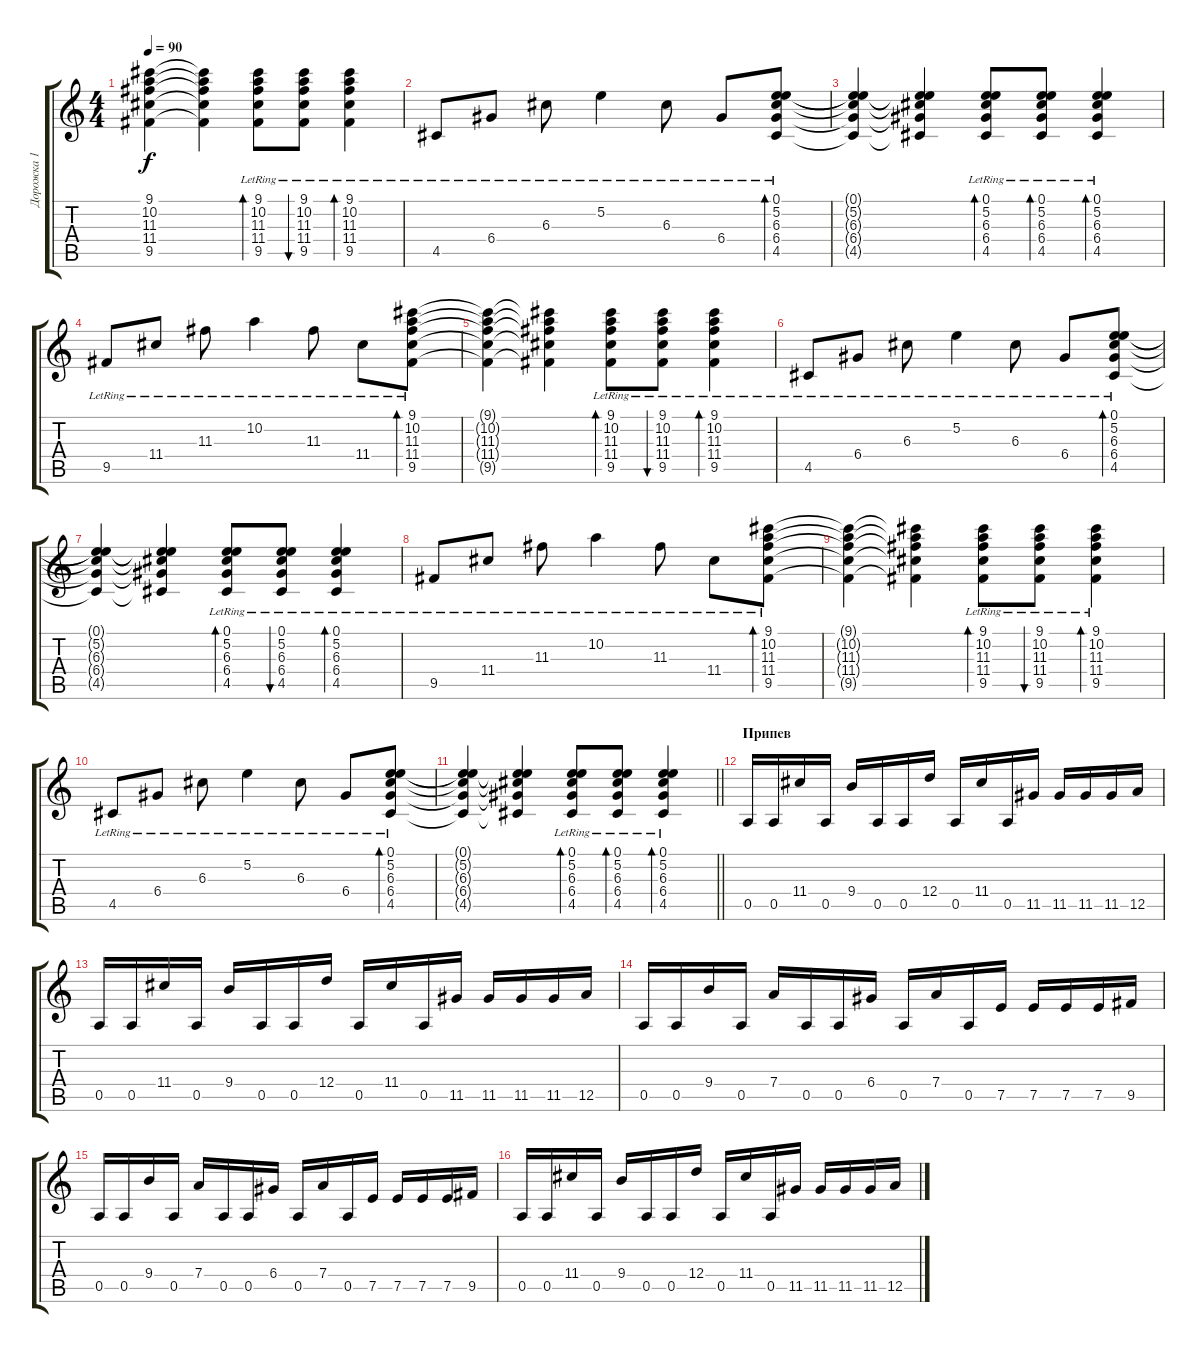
\track ("Дорожка 1" "Дорожка 1") {instrument acousticguitarsteel}
\staff {score tabs}
\tuning (E4 B3 G3 D3 A2 D2) {hide}
\ts (4 4)
\tempo 90
\clef g2
\ks c
(9.1{t} 10.2{t} 11.3{t} 11.4{t} 9.5{t}).4{dy f} (9.1{t} 10.2{t} 11.3{t} 11.4{t} 9.5{t}).4 (9.1{lr} 10.2{lr} 11.3{lr} 11.4{lr} 9.5{lr}).8{bd 120} (9.1{lr} 10.2{lr} 11.3{lr} 11.4{lr} 9.5{lr}).8{bu 120} (9.1{lr} 10.2{lr} 11.3{lr} 11.4{lr} 9.5{lr}).4{bd 120} |
4.5{lr}.8 6.4{lr}.8 6.3{lr}.8 5.2{lr}.4 6.3{lr}.8 6.4{lr}.8 (0.1{lr} 5.2{lr} 6.3{lr} 6.4{lr} 4.5{lr}).8{bd 120} |
(0.1{t} 5.2{t} 6.3{t} 6.4{t} 4.5{t}).4 (0.1{t} 5.2{t} 6.3{t} 6.4{t} 4.5{t}).4 (0.1{lr} 5.2{lr} 6.3{lr} 6.4{lr} 4.5{lr}).8{bd 120} (0.1{lr} 5.2{lr} 6.3{lr} 6.4{lr} 4.5{lr}).8{bd 120} (0.1{lr} 5.2{lr} 6.3{lr} 6.4{lr} 4.5{lr}).4{bd 120} |
9.5{lr}.8 11.4{lr}.8 11.3{lr}.8 10.2{lr}.4 11.3{lr}.8 11.4{lr}.8 (9.1{lr} 10.2{lr} 11.3{lr} 11.4{lr} 9.5{lr}).8{bd 120} |
(9.1{t} 10.2{t} 11.3{t} 11.4{t} 9.5{t}).4 (9.1{t} 10.2{t} 11.3{t} 11.4{t} 9.5{t}).4 (9.1{lr} 10.2{lr} 11.3{lr} 11.4{lr} 9.5{lr}).8{bd 120} (9.1{lr} 10.2{lr} 11.3{lr} 11.4{lr} 9.5{lr}).8{bu 120} (9.1{lr} 10.2{lr} 11.3{lr} 11.4{lr} 9.5{lr}).4{bd 120} |
4.5{lr}.8 6.4{lr}.8 6.3{lr}.8 5.2{lr}.4 6.3{lr}.8 6.4{lr}.8 (0.1{lr} 5.2{lr} 6.3{lr} 6.4{lr} 4.5{lr}).8{bd 120} |
(0.1{t} 5.2{t} 6.3{t} 6.4{t} 4.5{t}).4 (0.1{t} 5.2{t} 6.3{t} 6.4{t} 4.5{t}).4 (0.1{lr} 5.2{lr} 6.3{lr} 6.4{lr} 4.5{lr}).8{bd 120} (0.1{lr} 5.2{lr} 6.3{lr} 6.4{lr} 4.5{lr}).8{bu 120} (0.1{lr} 5.2{lr} 6.3{lr} 6.4{lr} 4.5{lr}).4{bd 120} |
9.5{lr}.8 11.4{lr}.8 11.3{lr}.8 10.2{lr}.4 11.3{lr}.8 11.4{lr}.8 (9.1{lr} 10.2{lr} 11.3{lr} 11.4{lr} 9.5{lr}).8{bd 120} |
(9.1{t} 10.2{t} 11.3{t} 11.4{t} 9.5{t}).4 (9.1{t} 10.2{t} 11.3{t} 11.4{t} 9.5{t}).4 (9.1{lr} 10.2{lr} 11.3{lr} 11.4{lr} 9.5{lr}).8{bd 120} (9.1{lr} 10.2{lr} 11.3{lr} 11.4{lr} 9.5{lr}).8{bu 120} (9.1{lr} 10.2{lr} 11.3{lr} 11.4{lr} 9.5{lr}).4{bd 120} |
4.5{lr}.8 6.4{lr}.8 6.3{lr}.8 5.2{lr}.4 6.3{lr}.8 6.4{lr}.8 (0.1{lr} 5.2{lr} 6.3{lr} 6.4{lr} 4.5{lr}).8{bd 120} |
\barLineRight lightlight
(0.1{t} 5.2{t} 6.3{t} 6.4{t} 4.5{t}).4 (0.1{t} 5.2{t} 6.3{t} 6.4{t} 4.5{t}).4 (0.1{lr} 5.2{lr} 6.3{lr} 6.4{lr} 4.5{lr}).8{bd 120} (0.1{lr} 5.2{lr} 6.3{lr} 6.4{lr} 4.5{lr}).8{bd 120} (0.1{lr} 5.2{lr} 6.3{lr} 6.4{lr} 4.5{lr}).4{bd 120} |
\section ("" "Припев")
0.5.16 0.5.16 11.4.16 0.5.16 9.4.16 0.5.16 0.5.16 12.4.16 0.5.16 11.4.16 0.5.16 11.5.16 11.5.16 11.5.16 11.5.16 12.5.16 |
0.5.16 0.5.16 11.4.16 0.5.16 9.4.16 0.5.16 0.5.16 12.4.16 0.5.16 11.4.16 0.5.16 11.5.16 11.5.16 11.5.16 11.5.16 12.5.16 |
0.5.16 0.5.16 9.4.16 0.5.16 7.4.16 0.5.16 0.5.16 6.4.16 0.5.16 7.4.16 0.5.16 7.5.16 7.5.16 7.5.16 7.5.16 9.5.16 |
0.5.16 0.5.16 9.4.16 0.5.16 7.4.16 0.5.16 0.5.16 6.4.16 0.5.16 7.4.16 0.5.16 7.5.16 7.5.16 7.5.16 7.5.16 9.5.16 |
0.5.16 0.5.16 11.4.16 0.5.16 9.4.16 0.5.16 0.5.16 12.4.16 0.5.16 11.4.16 0.5.16 11.5.16 11.5.16 11.5.16 11.5.16 12.5.16
